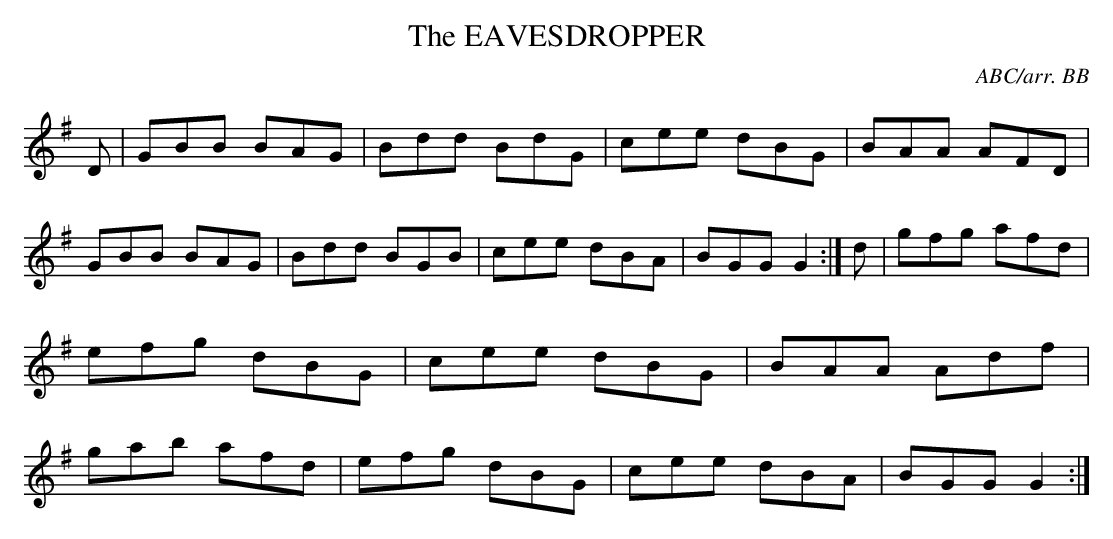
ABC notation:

X:1
T:EAVESDROPPER, The\
C:ABC/arr. BB\
M:6/8\
K:G\
D|GBB BAG|Bdd BdG|cee dBG|BAA AFD|\
GBB BAG|Bdd BGB|cee dBA|BGG G2 :|\
d|gfg afd|efg dBG|cee dBG|BAA Adf|\
gab afd|efg dBG|cee dBA|BGG G2:|\
\
\
